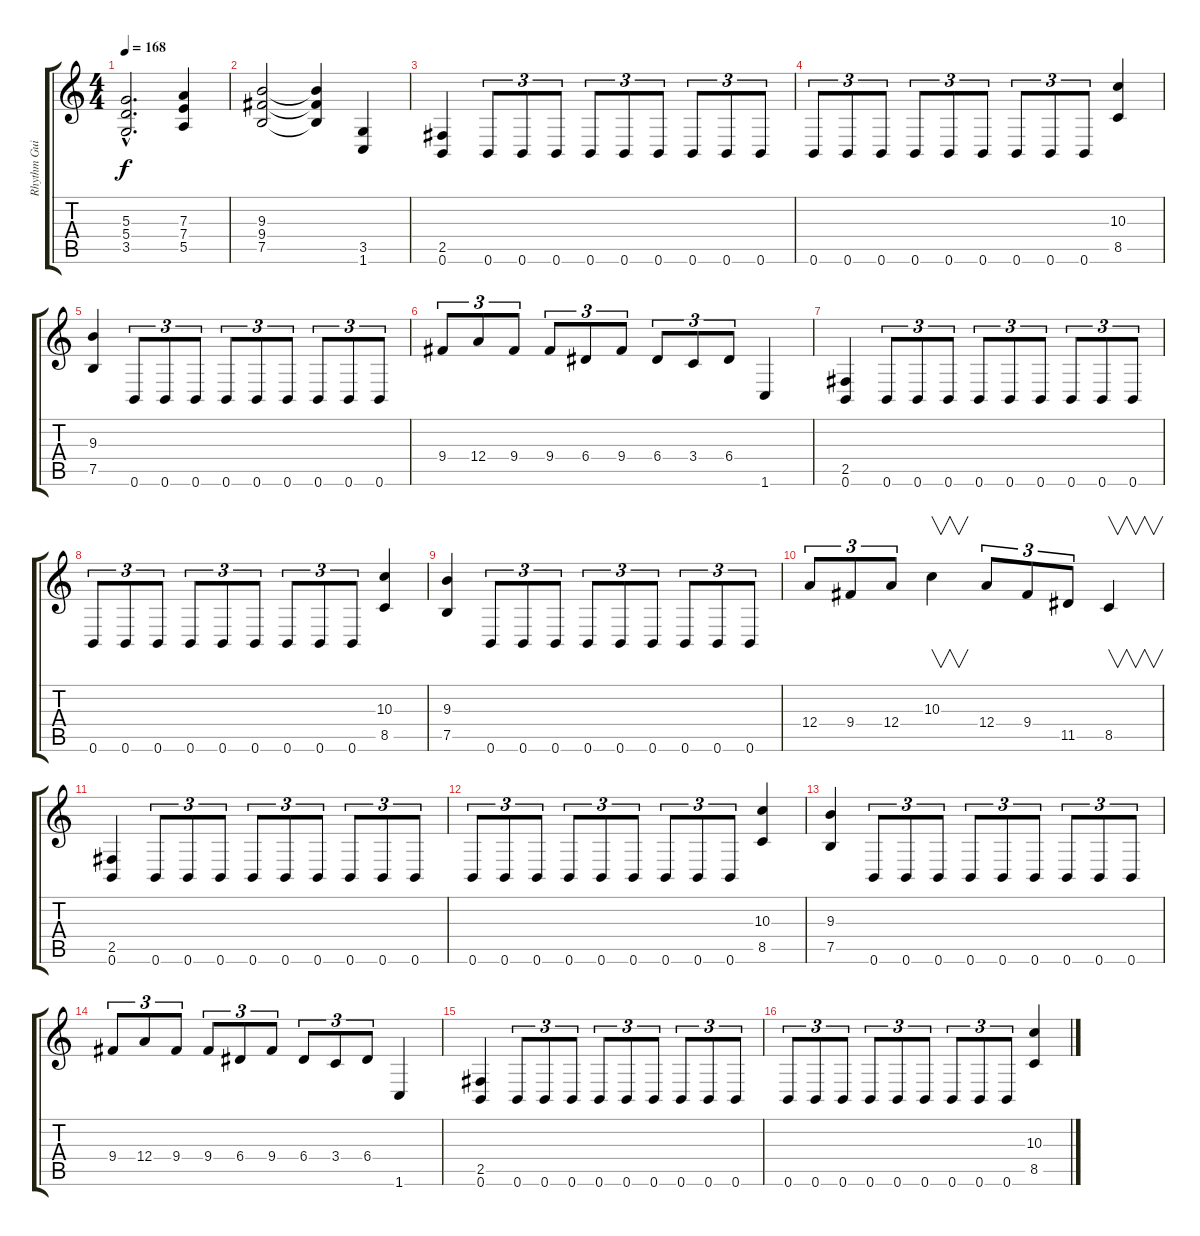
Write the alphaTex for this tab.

\track ("Rhythm Guitar I" "Rhythm Gui") {instrument distortionguitar}
\staff {score tabs}
\tuning (B3 Gb3 D3 A2 E2 B1) {hide}
\ts (4 4)
\tempo 168
\clef g2
\ks c
(5.3{hac} 5.4{hac} 3.5{hac}).2{d dy f} (7.3 7.4 5.5).4 |
(9.3 9.4 7.5).2 (9.3{t} 9.4{t} 7.5{t}).4 (3.5 1.6).4 |
(2.5 0.6).4 0.6.8{tu (3 2)} 0.6.8{tu (3 2)} 0.6.8{tu (3 2)} 0.6.8{tu (3 2)} 0.6.8{tu (3 2)} 0.6.8{tu (3 2)} 0.6.8{tu (3 2)} 0.6.8{tu (3 2)} 0.6.8{tu (3 2)} |
0.6.8{tu (3 2)} 0.6.8{tu (3 2)} 0.6.8{tu (3 2)} 0.6.8{tu (3 2)} 0.6.8{tu (3 2)} 0.6.8{tu (3 2)} 0.6.8{tu (3 2)} 0.6.8{tu (3 2)} 0.6.8{tu (3 2)} (10.3 8.5).4 |
(9.3 7.5).4 0.6.8{tu (3 2)} 0.6.8{tu (3 2)} 0.6.8{tu (3 2)} 0.6.8{tu (3 2)} 0.6.8{tu (3 2)} 0.6.8{tu (3 2)} 0.6.8{tu (3 2)} 0.6.8{tu (3 2)} 0.6.8{tu (3 2)} |
9.4.8{tu (3 2)} 12.4.8{tu (3 2)} 9.4.8{tu (3 2)} 9.4.8{tu (3 2)} 6.4.8{tu (3 2)} 9.4.8{tu (3 2)} 6.4.8{tu (3 2)} 3.4.8{tu (3 2)} 6.4.8{tu (3 2)} 1.6.4 |
(2.5 0.6).4 0.6.8{tu (3 2)} 0.6.8{tu (3 2)} 0.6.8{tu (3 2)} 0.6.8{tu (3 2)} 0.6.8{tu (3 2)} 0.6.8{tu (3 2)} 0.6.8{tu (3 2)} 0.6.8{tu (3 2)} 0.6.8{tu (3 2)} |
0.6.8{tu (3 2)} 0.6.8{tu (3 2)} 0.6.8{tu (3 2)} 0.6.8{tu (3 2)} 0.6.8{tu (3 2)} 0.6.8{tu (3 2)} 0.6.8{tu (3 2)} 0.6.8{tu (3 2)} 0.6.8{tu (3 2)} (10.3 8.5).4 |
(9.3 7.5).4 0.6.8{tu (3 2)} 0.6.8{tu (3 2)} 0.6.8{tu (3 2)} 0.6.8{tu (3 2)} 0.6.8{tu (3 2)} 0.6.8{tu (3 2)} 0.6.8{tu (3 2)} 0.6.8{tu (3 2)} 0.6.8{tu (3 2)} |
12.4.8{tu (3 2)} 9.4.8{tu (3 2)} 12.4.8{tu (3 2)} 10.3.4{v} 12.4.8{tu (3 2)} 9.4.8{tu (3 2)} 11.5.8{tu (3 2)} 8.5.4{v} |
(2.5 0.6).4 0.6.8{tu (3 2)} 0.6.8{tu (3 2)} 0.6.8{tu (3 2)} 0.6.8{tu (3 2)} 0.6.8{tu (3 2)} 0.6.8{tu (3 2)} 0.6.8{tu (3 2)} 0.6.8{tu (3 2)} 0.6.8{tu (3 2)} |
0.6.8{tu (3 2)} 0.6.8{tu (3 2)} 0.6.8{tu (3 2)} 0.6.8{tu (3 2)} 0.6.8{tu (3 2)} 0.6.8{tu (3 2)} 0.6.8{tu (3 2)} 0.6.8{tu (3 2)} 0.6.8{tu (3 2)} (10.3 8.5).4 |
(9.3 7.5).4 0.6.8{tu (3 2)} 0.6.8{tu (3 2)} 0.6.8{tu (3 2)} 0.6.8{tu (3 2)} 0.6.8{tu (3 2)} 0.6.8{tu (3 2)} 0.6.8{tu (3 2)} 0.6.8{tu (3 2)} 0.6.8{tu (3 2)} |
9.4.8{tu (3 2)} 12.4.8{tu (3 2)} 9.4.8{tu (3 2)} 9.4.8{tu (3 2)} 6.4.8{tu (3 2)} 9.4.8{tu (3 2)} 6.4.8{tu (3 2)} 3.4.8{tu (3 2)} 6.4.8{tu (3 2)} 1.6.4 |
(2.5 0.6).4 0.6.8{tu (3 2)} 0.6.8{tu (3 2)} 0.6.8{tu (3 2)} 0.6.8{tu (3 2)} 0.6.8{tu (3 2)} 0.6.8{tu (3 2)} 0.6.8{tu (3 2)} 0.6.8{tu (3 2)} 0.6.8{tu (3 2)} |
0.6.8{tu (3 2)} 0.6.8{tu (3 2)} 0.6.8{tu (3 2)} 0.6.8{tu (3 2)} 0.6.8{tu (3 2)} 0.6.8{tu (3 2)} 0.6.8{tu (3 2)} 0.6.8{tu (3 2)} 0.6.8{tu (3 2)} (10.3 8.5).4
